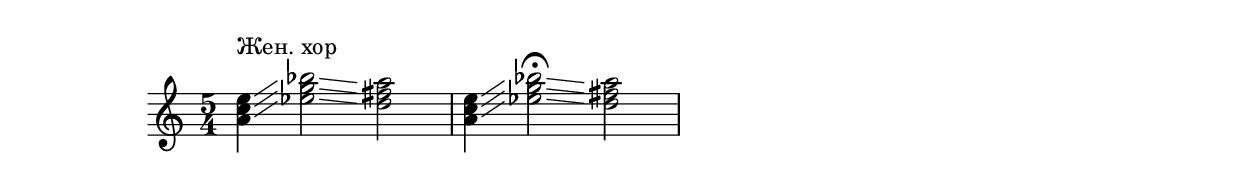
\version "2.18.2"
\header {
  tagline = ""  % removed
}
% \include "lilypond-book-preamble.ly"


\parallelMusic #'(
voiceC
) 
% rhMusic
% lhMusic

{
% Bar 1

\time 5/4 \key a \minor 
 <a' c e>4^"Жен. хор"\glissando <es' g bes>2\glissando <d fis a>2 |
  %-------------------------
  % Bar 2

<a c e>4\glissando <es' g bes>2^\fermata\glissando <d fis a>2 |
 }


\layout {
   \context {
      \Score
      \override SpacingSpanner.base-shortest-duration = #(ly:make-moment 1/32)
    }
  }

  \score {
%\new StaffGroup <<
% \new Staff 
%   \with {instrumentName = #"Струнные "} 
%   << \relative c'' { \voiceA } \\ \relative c' { \voiceB } >>
  \new Staff 
    %\with {instrumentName = #"Фортепиано "} 
    \relative c' { \voiceC }
% \new Staff 
%   \with {instrumentName = #"Электрогитара "} 
%   \relative c {\clef bass  \voiceD }
%  \new PianoStaff <<
%    \new Staff \rhMusic
%    \new Staff \lhMusic
%    >>
%>>
}
